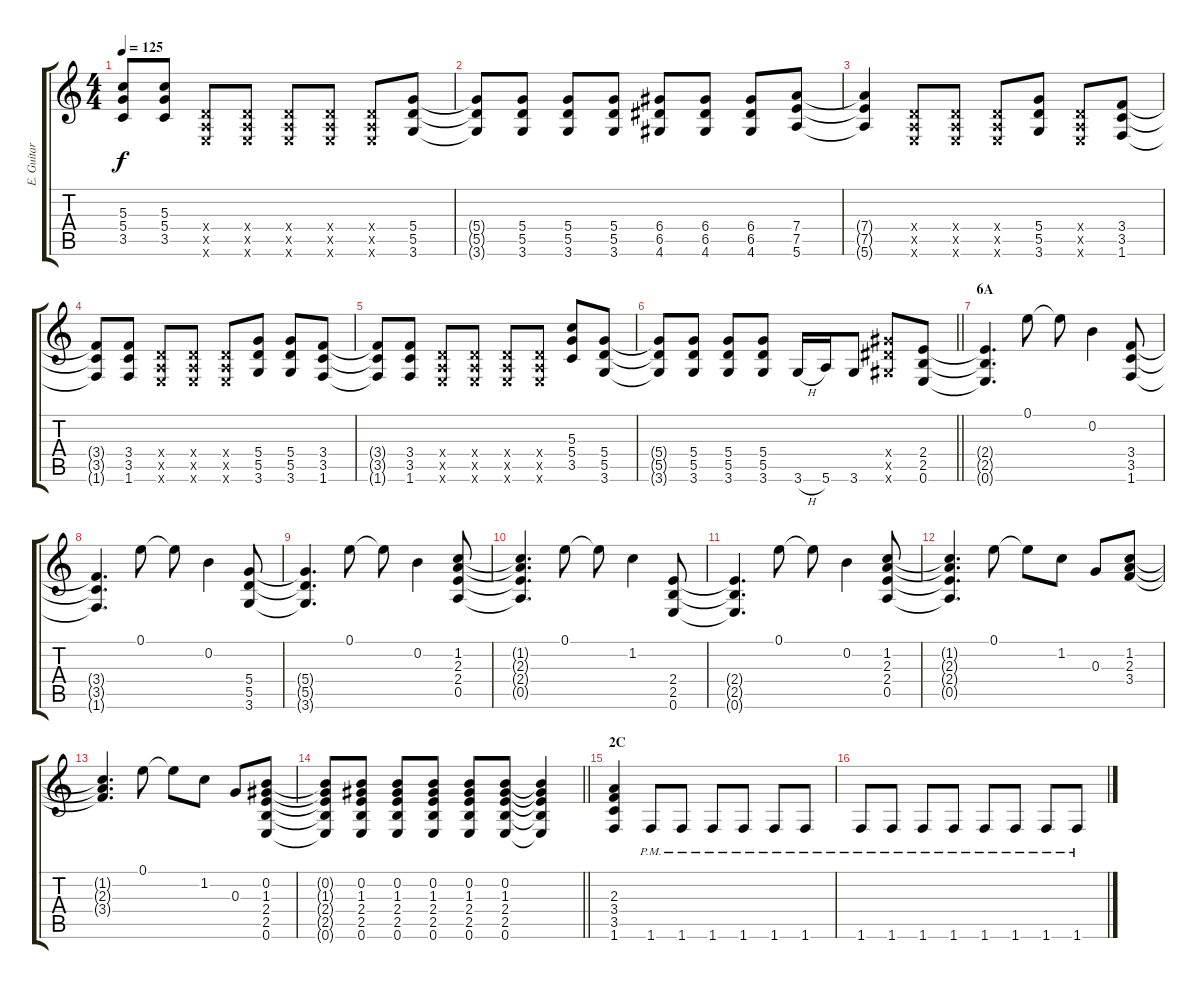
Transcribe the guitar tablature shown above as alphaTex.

\track ("E. Guitar II" "E. Guitar ") {instrument overdrivenguitar}
\staff {score tabs}
\tuning (E4 B3 G3 D3 A2 E2) {hide}
\ts (4 4)
\tempo 125
\clef g2
\ks c
(5.3{t} 5.4{t} 3.5{t}).8{dy f} (5.3 5.4 3.5).8 (0.4{x} 0.5{x} 0.6{x}).8 (0.4{x} 0.5{x} 0.6{x}).8 (0.4{x} 0.5{x} 0.6{x}).8 (0.4{x} 0.5{x} 0.6{x}).8 (0.4{x} 0.5{x} 0.6{x}).8 (5.4 5.5 3.6).8 |
(5.4{t} 5.5{t} 3.6{t}).8 (5.4 5.5 3.6).8 (5.4 5.5 3.6).8 (5.4 5.5 3.6).8 (6.4 6.5 4.6).8 (6.4 6.5 4.6).8 (6.4 6.5 4.6).8 (7.4 7.5 5.6).8 |
(7.4{t} 7.5{t} 5.6{t}).4 (0.4{x} 0.5{x} 0.6{x}).8 (0.4{x} 0.5{x} 0.6{x}).8 (0.4{x} 0.5{x} 0.6{x}).8 (5.4 5.5 3.6).8 (0.4{x} 0.5{x} 0.6{x}).8 (3.4 3.5 1.6).8 |
(3.4{t} 3.5{t} 1.6{t}).8 (3.4 3.5 1.6).8 (0.4{x} 0.5{x} 0.6{x}).8 (0.4{x} 0.5{x} 0.6{x}).8 (0.4{x} 0.5{x} 0.6{x}).8 (5.4 5.5 3.6).8 (5.4 5.5 3.6).8 (3.4 3.5 1.6).8 |
(3.4{t} 3.5{t} 1.6{t}).8 (3.4 3.5 1.6).8 (0.4{x} 0.5{x} 0.6{x}).8 (0.4{x} 0.5{x} 0.6{x}).8 (0.4{x} 0.5{x} 0.6{x}).8 (0.4{x} 0.5{x} 0.6{x}).8 (5.3 5.4 3.5).8 (5.4 5.5 3.6).8 |
\barLineRight lightlight
(5.4{t} 5.5{t} 3.6{t}).8 (5.4 5.5 3.6).8 (5.4 5.5 3.6).8 (5.4 5.5 3.6).8 3.6{h}.16 5.6.16 3.6.8 (6.4{x} 6.5{x} 4.6{x}).8 (2.4 2.5 0.6).8 |
\section ("" "6A")
(2.4{t} 2.5{t} 0.6{t}).4{d} 0.1.8 0.1{t}.8 0.2.4 (3.4 3.5 1.6).8 |
(3.4{t} 3.5{t} 1.6{t}).4{d} 0.1.8 0.1{t}.8 0.2.4 (5.4 5.5 3.6).8 |
(5.4{t} 5.5{t} 3.6{t}).4{d} 0.1.8 0.1{t}.8 0.2.4 (1.2 2.3 2.4 0.5).8 |
(1.2{t} 2.3{t} 2.4{t} 0.5{t}).4{d} 0.1.8 0.1{t}.8 1.2.4 (2.4 2.5 0.6).8 |
(2.4{t} 2.5{t} 0.6{t}).4{d} 0.1.8 0.1{t}.8 0.2.4 (1.2 2.3 2.4 0.5).8 |
(1.2{t} 2.3{t} 2.4{t} 0.5{t}).4{d} 0.1.8 0.1{t}.8 1.2.8 0.3.8 (1.2 2.3 3.4).8 |
(1.2{t} 2.3{t} 3.4{t}).4{d} 0.1.8 0.1{t}.8 1.2.8 0.3.8 (0.2 1.3 2.4 2.5 0.6).8 |
\barLineRight lightlight
(0.2{t} 1.3{t} 2.4{t} 2.5{t} 0.6{t}).8 (0.2 1.3 2.4 2.5 0.6).8 (0.2 1.3 2.4 2.5 0.6).8 (0.2 1.3 2.4 2.5 0.6).8 (0.2 1.3 2.4 2.5 0.6).8 (0.2 1.3 2.4 2.5 0.6).8 (0.2{t} 1.3{t} 2.4{t} 2.5{t} 0.6{t}).4 |
\section ("" "2C")
(2.3 3.4 3.5 1.6).4 1.6{pm}.8 1.6{pm}.8 1.6{pm}.8 1.6{pm}.8 1.6{pm}.8 1.6{pm}.8 |
1.6{pm}.8 1.6{pm}.8 1.6{pm}.8 1.6{pm}.8 1.6{pm}.8 1.6{pm}.8 1.6{pm}.8 1.6{pm}.8
